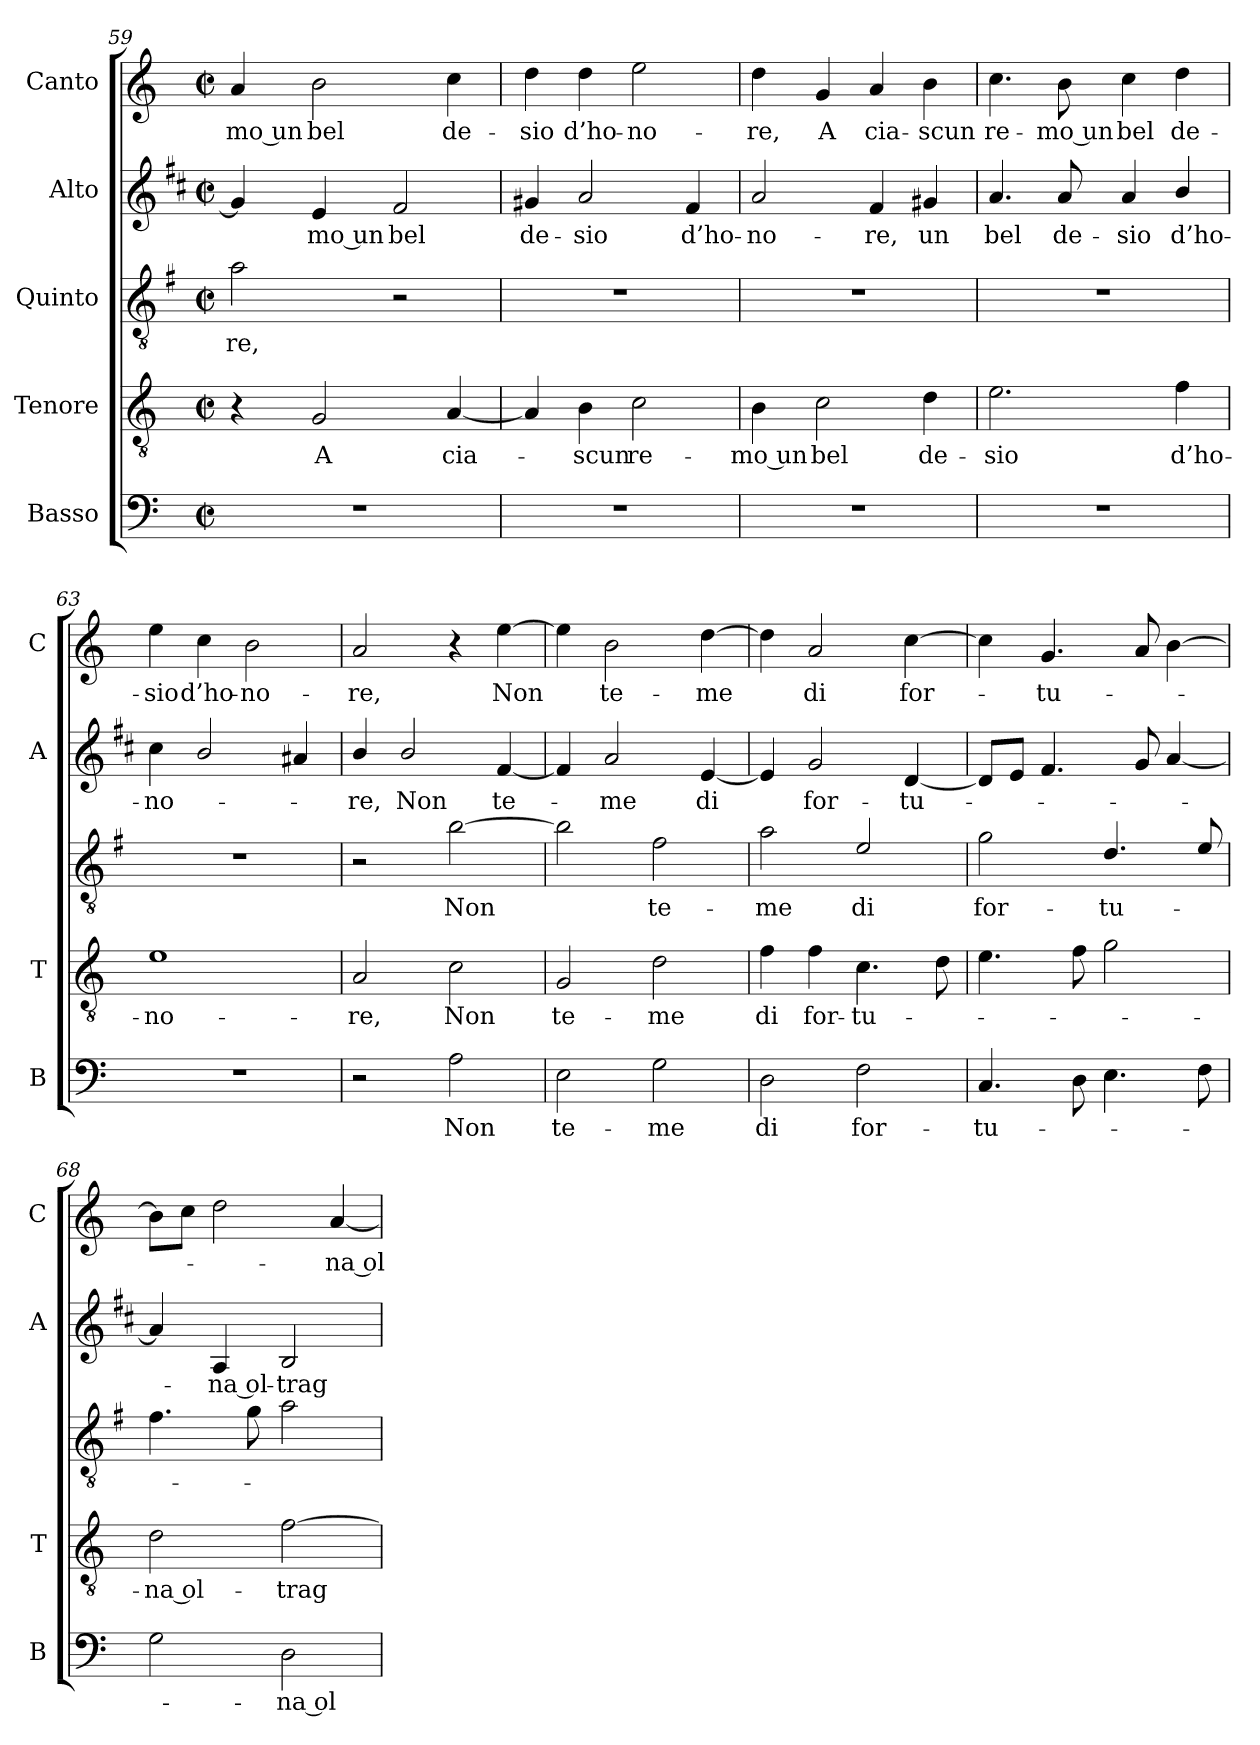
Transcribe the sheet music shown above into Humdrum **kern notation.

**kern	**text	**kern	**text	**kern	**text	**kern	**text	**kern	**text
*part5	*part5	*part4	*part4	*part3	*part3	*part2	*part2	*part1	*part1
*staff5	*staff5	*staff4	*staff4	*staff3	*staff3	*staff2	*staff2	*staff1	*staff1
*I"Basso	*	*I"Tenore	*	*I"Quinto	*	*I"Alto	*	*I"Canto	*
*I'B	*	*I'T	*	*	*	*I'A	*	*I'C	*
*clefF4	*	*clefGv2	*	*clefGv2	*	*clefG2	*	*clefG2	*
*	*	*	*	*ITrd4c7	*	*ITrd1c2	*	*	*
*k[]	*	*k[]	*	*k[]	*	*k[]	*	*k[]	*
*C:	*	*C:	*	*C:	*	*C:	*	*C:	*
*M2/2	*	*M2/2	*	*M2/2	*	*M2/2	*	*M2/2	*
*met(c|)	*	*met(c|)	*	*met(c|)	*	*met(c|)	*	*met(c|)	*
=59	=59	=59	=59	=59	=59	=59	=59	=59	=59
!	!	!	!	!	!LO:LY:b	!	!	!	!LO:LY:b
1r	.	4r	.	2d\	-re,	4f/]	.	4a/	-mo un
!	!	!	!LO:LY:b	!	!	!	!LO:LY:b	!	!LO:LY:b
.	.	2G/	A	.	.	4d/	-mo un	2b\	bel
!	!	!	!	!	!	!	!LO:LY:b	!	!
.	.	.	.	2r	.	2e/	bel	.	.
!	!	!	!LO:LY:b	!	!	!	!	!	!LO:LY:b
.	.	[4A/	cia-	.	.	.	.	4cc\	de-
=60	=60	=60	=60	=60	=60	=60	=60	=60	=60
!	!	!	!	!	!	!	!LO:LY:b	!	!LO:LY:b
1r	.	4A/]	.	1r	.	4f#X/	de-	4dd\	-sio
!	!	!	!LO:LY:b	!	!	!	!LO:LY:b	!	!LO:LY:b
.	.	4B\	-scun	.	.	2g/	-sio	4dd\	d’ho-
!	!	!	!LO:LY:b	!	!	!	!	!	!LO:LY:b
.	.	2c\	re-	.	.	.	.	2ee\	-no-
!	!	!	!	!	!	!	!LO:LY:b	!	!
.	.	.	.	.	.	4e/	d’ho-	.	.
=61	=61	=61	=61	=61	=61	=61	=61	=61	=61
!	!	!	!LO:LY:b	!	!	!	!LO:LY:b	!	!LO:LY:b
1r	.	4B\	-mo un	1r	.	2g/	-no-	4dd\	-re,
!	!	!	!LO:LY:b	!	!	!	!	!	!LO:LY:b
.	.	2c\	bel	.	.	.	.	4g/	A
!	!	!	!	!	!	!	!LO:LY:b	!	!LO:LY:b
.	.	.	.	.	.	4e/	-re,	4a/	cia-
!	!	!	!LO:LY:b	!	!	!	!LO:LY:b	!	!LO:LY:b
.	.	4d\	de-	.	.	4f#X/	un	4b\	-scun
=62	=62	=62	=62	=62	=62	=62	=62	=62	=62
!	!	!	!LO:LY:b	!	!	!	!LO:LY:b	!	!LO:LY:b
1r	.	2.e\	-sio	1r	.	4.g/	bel	4.cc\	re-
!	!	!	!	!	!	!	!LO:LY:b	!	!LO:LY:b
.	.	.	.	.	.	8g/	de-	8b\	-mo un
!	!	!	!	!	!	!	!LO:LY:b	!	!LO:LY:b
.	.	.	.	.	.	4g/	-sio	4cc\	bel
!	!	!	!LO:LY:b	!	!	!	!LO:LY:b	!	!LO:LY:b
.	.	4f\	d’ho-	.	.	4a/	d’ho-	4dd\	de-
=63	=63	=63	=63	=63	=63	=63	=63	=63	=63
!	!	!	!LO:LY:b	!	!	!	!LO:LY:b	!	!LO:LY:b
1r	.	1e	-no-	1r	.	4b\	-no-	4ee\	-sio
!	!	!	!	!	!	!	!	!	!LO:LY:b
.	.	.	.	.	.	2a/	.	4cc\	d’ho-
!	!	!	!	!	!	!	!	!	!LO:LY:b
.	.	.	.	.	.	.	.	2b\	-no-
.	.	.	.	.	.	4g#X/	.	.	.
!!LO:PB:g=z
=64	=64	=64	=64	=64	=64	=64	=64	=64	=64
!	!	!	!LO:LY:b	!	!	!	!LO:LY:b	!	!LO:LY:b
2r	.	2A/	-re,	2r	.	4a/	-re,	2a/	-re,
!	!	!	!	!	!	!	!LO:LY:b	!	!
.	.	.	.	.	.	2a/	Non	.	.
!	!LO:LY:b	!	!LO:LY:b	!	!LO:LY:b	!	!	!	!
2A\	Non	2c\	Non	[2e\	Non	.	.	4r	.
!	!	!	!	!	!	!	!LO:LY:b	!	!LO:LY:b
.	.	.	.	.	.	[4e/	te-	[4ee\	Non
=65	=65	=65	=65	=65	=65	=65	=65	=65	=65
!	!LO:LY:b	!	!LO:LY:b	!	!	!	!	!	!
2E\	te-	2G/	te-	2e\]	.	4e/]	.	4ee\]	.
!	!	!	!	!	!	!	!LO:LY:b	!	!LO:LY:b
.	.	.	.	.	.	2g/	-me	2b\	te-
!	!LO:LY:b	!	!LO:LY:b	!	!LO:LY:b	!	!	!	!
2G\	-me	2d\	-me	2B\	te-	.	.	.	.
!	!	!	!	!	!	!	!LO:LY:b	!	!LO:LY:b
.	.	.	.	.	.	[4d/	di	[4dd\	-me
=66	=66	=66	=66	=66	=66	=66	=66	=66	=66
!	!LO:LY:b	!	!LO:LY:b	!	!LO:LY:b	!	!	!	!
2D\	di	4f\	di	2d\	-me	4d/]	.	4dd\]	.
!	!	!	!LO:LY:b	!	!	!	!LO:LY:b	!	!LO:LY:b
.	.	4f\	for-	.	.	2f/	for-	2a/	di
!	!LO:LY:b	!	!LO:LY:b	!	!LO:LY:b	!	!	!	!
2F\	for-	4.c\	-tu-	2A/	di	.	.	.	.
!	!	!	!	!	!	!	!LO:LY:b	!	!LO:LY:b
.	.	.	.	.	.	[4c/	-tu-	[4cc\	for-
.	.	8d\	.	.	.	.	.	.	.
=67	=67	=67	=67	=67	=67	=67	=67	=67	=67
!	!LO:LY:b	!	!	!	!LO:LY:b	!	!	!	!
4.C/	-tu-	4.e\	.	2c\	for-	8c/L]	.	4cc\]	.
.	.	.	.	.	.	8d/J	.	.	.
!	!	!	!	!	!	!	!	!	!LO:LY:b
.	.	.	.	.	.	4.e/	.	4.g/	-tu-
8D\	.	8f\	.	.	.	.	.	.	.
!	!	!	!	!	!LO:LY:b	!	!	!	!
4.E\	.	2g\	.	4.G/	-tu-	.	.	.	.
.	.	.	.	.	.	8f/	.	8a/	.
.	.	.	.	.	.	[4g/	.	[4b\	.
8F\	.	.	.	8A/	.	.	.	.	.
=68	=68	=68	=68	=68	=68	=68	=68	=68	=68
!	!	!	!LO:LY:b	!	!	!	!	!	!
2G\	.	2d\	-na ol-	4.B\	.	4g/]	.	8b\L]	.
.	.	.	.	.	.	.	.	8cc\J	.
!	!	!	!	!	!	!	!LO:LY:b	!	!
.	.	.	.	.	.	4G/	-na ol-	2dd\	.
.	.	.	.	8c\	.	.	.	.	.
!	!LO:LY:b	!	!LO:LY:b	!	!	!	!LO:LY:b	!	!
2D\	-na ol-	[2f\	-trag-	2d\	.	2A/	-trag-	.	.
!	!	!	!	!	!	!	!	!	!LO:LY:b
.	.	.	.	.	.	.	.	[4a/	-na ol-
=	=	=	=	=	=	=	=	=	=
*-	*-	*-	*-	*-	*-	*-	*-	*-	*-
